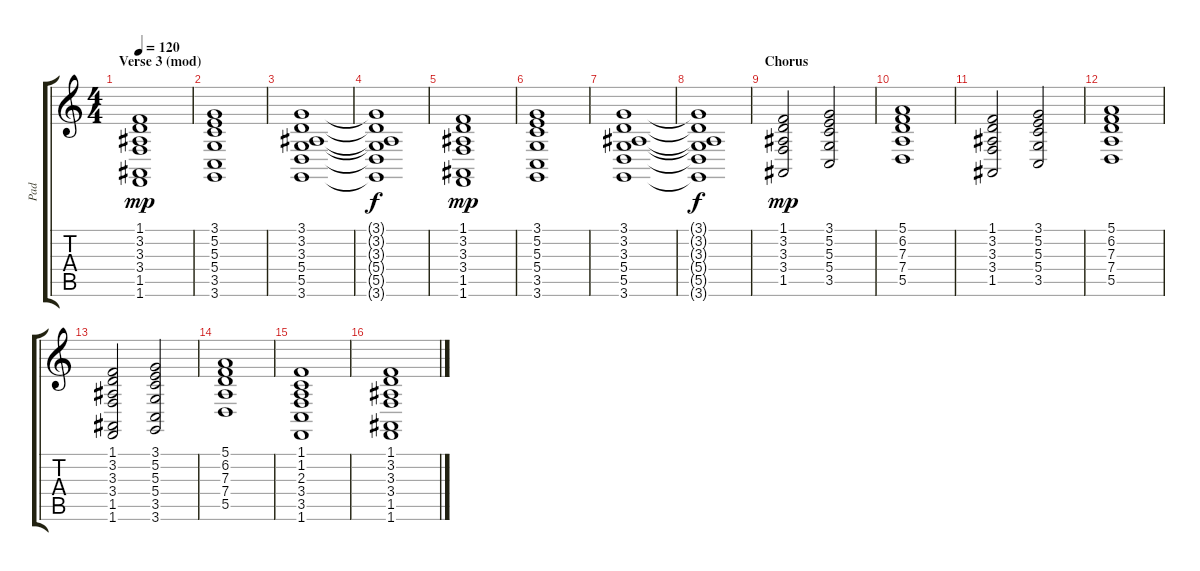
\track ("Pad" "Pad") {instrument pad2warm}
\staff {score tabs}
\tuning (E4 B3 G3 D3 A2 E2) {hide}
\ts (4 4)
\section ("" "Verse 3 (mod)")
\tempo 120
\clef g2
\ks c
(1.1 3.2 3.3 3.4 1.5 1.6).1{dy mp} |
(3.1 5.2 5.3 5.4 3.5 3.6).1 |
(3.1 3.2 3.3 5.4 5.5 3.6).1 |
(3.1{t} 3.2{t} 3.3{t} 5.4{t} 5.5{t} 3.6{t}).1{dy f} |
(1.1 3.2 3.3 3.4 1.5 1.6).1{dy mp} |
(3.1 5.2 5.3 5.4 3.5 3.6).1 |
(3.1 3.2 3.3 5.4 5.5 3.6).1 |
(3.1{t} 3.2{t} 3.3{t} 5.4{t} 5.5{t} 3.6{t}).1{dy f} |
\section ("" "Chorus")
(1.1 3.2 3.3 3.4 1.5).2{dy mp} (3.1 5.2 5.3 5.4 3.5).2 |
(5.1 6.2 7.3 7.4 5.5).1 |
(1.1 3.2 3.3 3.4 1.5).2 (3.1 5.2 5.3 5.4 3.5).2 |
(5.1 6.2 7.3 7.4 5.5).1 |
(1.1 3.2 3.3 3.4 1.5 1.6).2 (3.1 5.2 5.3 5.4 3.5 3.6).2 |
(5.1 6.2 7.3 7.4 5.5).1 |
(1.1 1.2 2.3 3.4 3.5 1.6).1 |
(1.1 3.2 3.3 3.4 1.5 1.6).1
